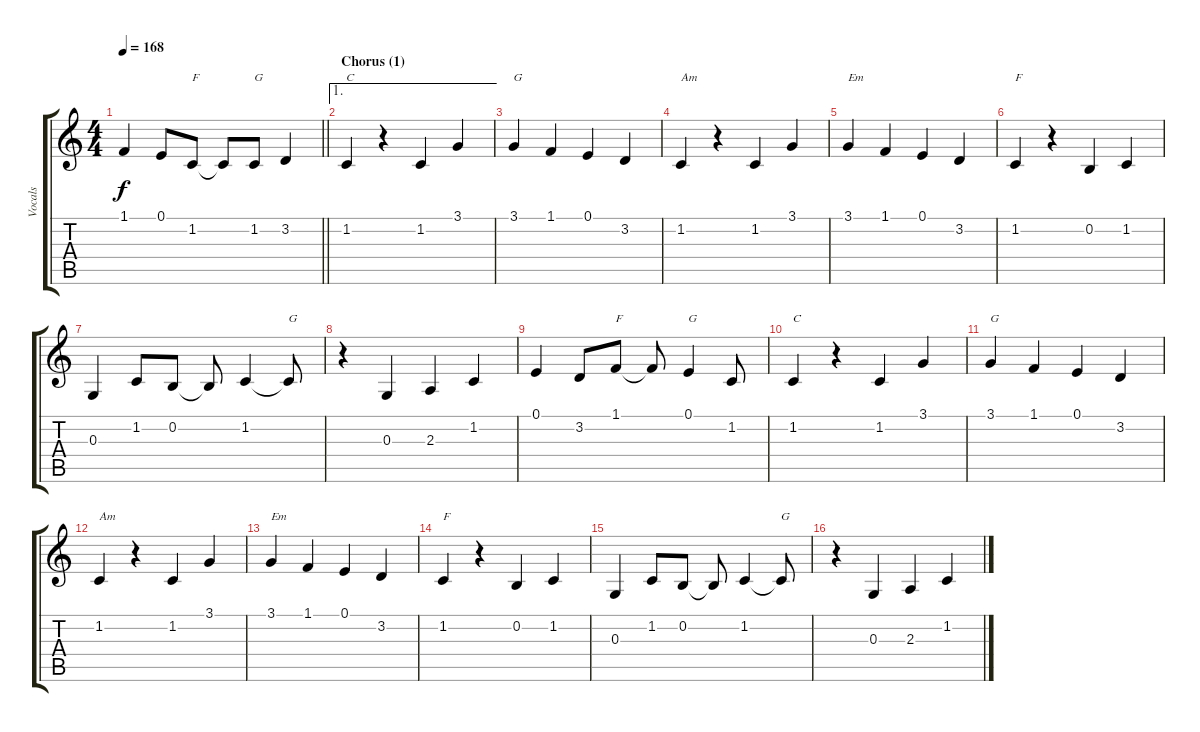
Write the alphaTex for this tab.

\track ("Vocals" "Vocals") {instrument sopranosax}
\staff {score tabs}
\tuning (E4 B3 G3 D3 A2 E2) {hide}
\ts (4 4)
\tempo 168
\clef g2
\barLineRight lightlight
\ks c
1.1.4{dy f} 0.1.8 1.2.8{txt "F"} 1.2{t}.8 1.2.8{txt "G"} 3.2.4 |
\ae 1
\section ("" "Chorus (1)")
1.2.4{txt "C"} r.4 1.2.4 3.1.4 |
3.1.4{txt "G"} 1.1.4 0.1.4 3.2.4 |
1.2.4{txt "Am"} r.4 1.2.4 3.1.4 |
3.1.4{txt "Em"} 1.1.4 0.1.4 3.2.4 |
1.2.4{txt "F"} r.4 0.2.4 1.2.4 |
0.3.4 1.2.8 0.2.8 0.2{t}.8 1.2.4 1.2{t}.8{txt "G"} |
r.4 0.3.4 2.3.4 1.2.4 |
0.1.4 3.2.8 1.1.8{txt "F"} 1.1{t}.8 0.1.4{txt "G"} 1.2.8 |
1.2.4{txt "C"} r.4 1.2.4 3.1.4 |
3.1.4{txt "G"} 1.1.4 0.1.4 3.2.4 |
1.2.4{txt "Am"} r.4 1.2.4 3.1.4 |
3.1.4{txt "Em"} 1.1.4 0.1.4 3.2.4 |
1.2.4{txt "F"} r.4 0.2.4 1.2.4 |
0.3.4 1.2.8 0.2.8 0.2{t}.8 1.2.4 1.2{t}.8{txt "G"} |
r.4 0.3.4 2.3.4 1.2.4
